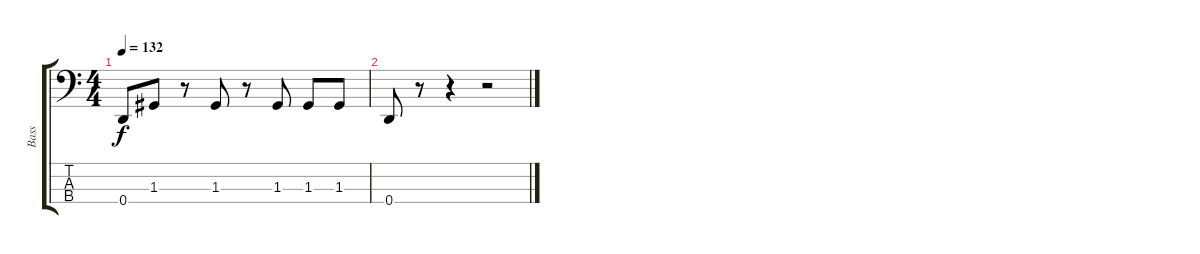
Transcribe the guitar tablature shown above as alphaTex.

\track ("Bass" "Bass") {instrument electricbasspick}
\staff {score tabs}
\tuning (F2 C2 G1 D1) {hide}
\ts (4 4)
\tempo 132
\clef f4
\ks c
0.4.8{dy f} 1.3.8 r.8 1.3.8 r.8 1.3.8 1.3.8 1.3.8 |
0.4.8 r.8 r.4 r.2
